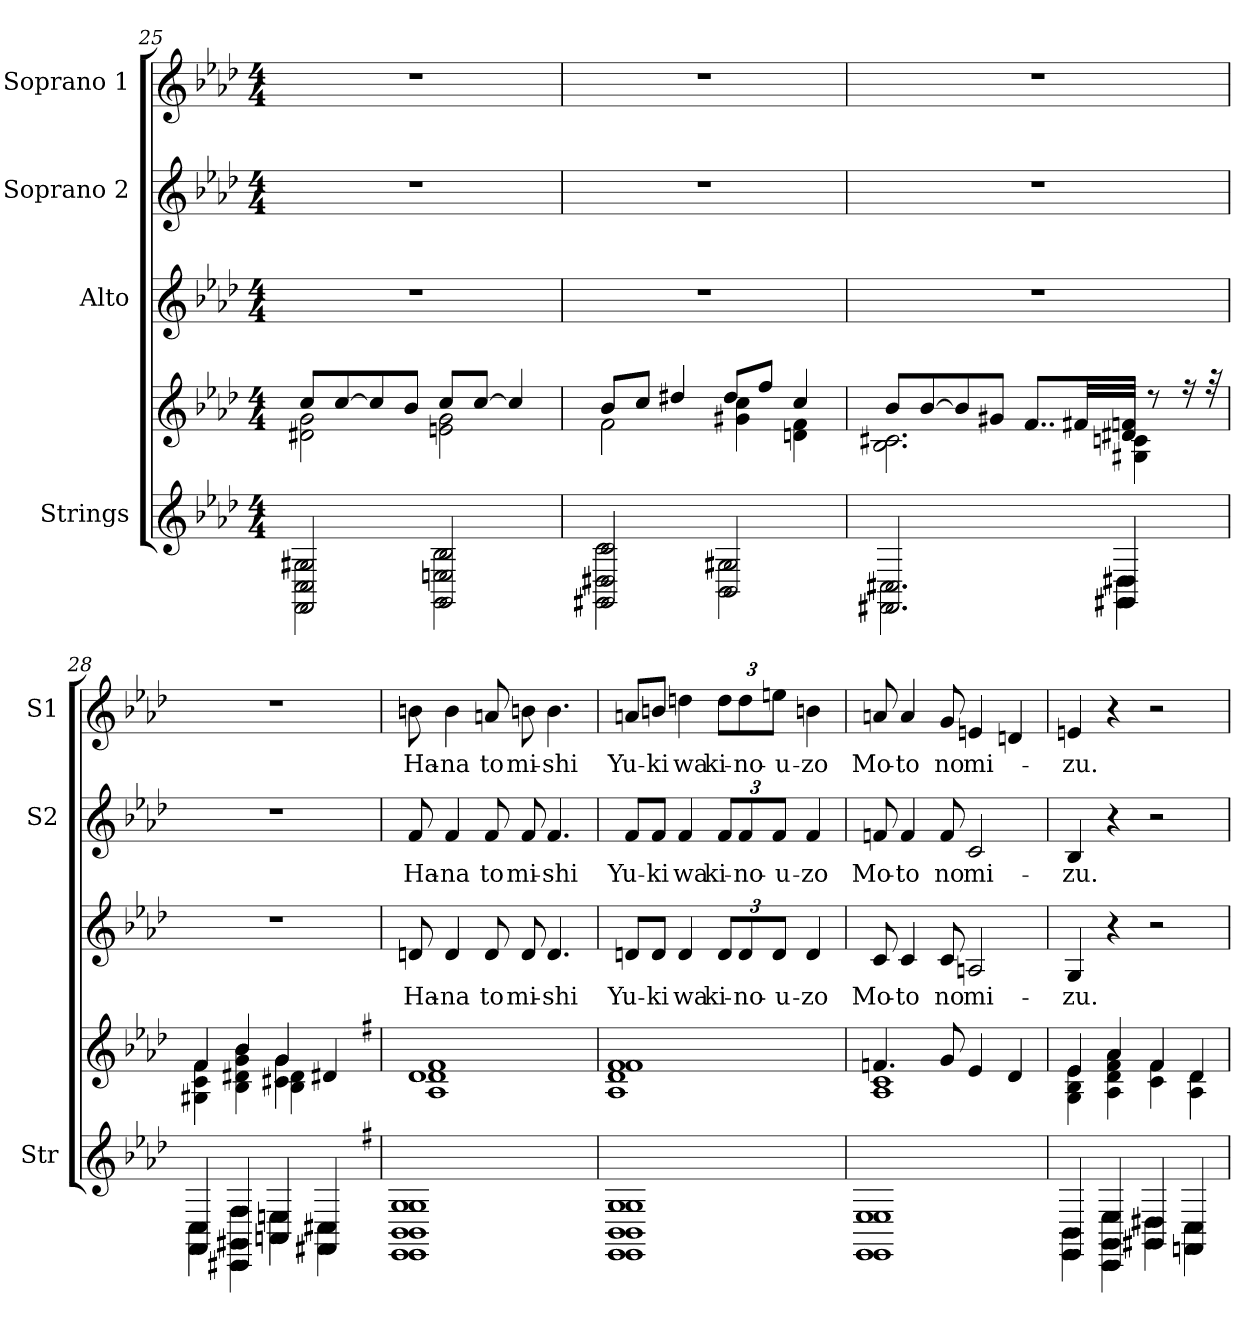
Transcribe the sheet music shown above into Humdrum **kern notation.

**kern	**kern	**kern	**text	**kern	**text	**kern	**text
*part4	*part4	*part3	*part3	*part2	*part2	*part1	*part1
*staff5	*staff4	*staff3	*staff3	*staff2	*staff2	*staff1	*staff1
*I"Strings	*	*I"Alto	*	*I"Soprano 2	*	*I"Soprano 1	*
*I'Str	*	*	*	*I'S2	*	*I'S1	*
!!LO:LB:g=z
*clefG2	*clefG2	*clefG2	*	*clefG2	*	*clefG2	*
*k[b-e-a-d-]	*k[b-e-a-d-]	*k[b-e-a-d-]	*	*k[b-e-a-d-]	*	*k[b-e-a-d-]	*
*A-:	*A-:	*A-:	*	*A-:	*	*A-:	*
*M4/4	*M4/4	*M4/4	*	*M4/4	*	*M4/4	*
=25	=25	=25	=25	=25	=25	=25	=25
*^	*^	*	*	*	*	*	*
2FF/ 2C/ 2G#X/	2FF\ 2C\ 2G#X\	8cc/L	2d#X\ 2g\	1r	.	1r	.	1r	.
.	.	[8cc/	.	.	.	.	.	.	.
.	.	8cc/]	.	.	.	.	.	.	.
.	.	8b-/J	.	.	.	.	.	.	.
2GG/ 2En/ 2B-/	2GG\ 2En\ 2B-\	8cc/L	2en\ 2g\	.	.	.	.	.	.
.	.	[8cc/J	.	.	.	.	.	.	.
.	.	4cc/]	.	.	.	.	.	.	.
=26	=26	=26	=26	=26	=26	=26	=26	=26	=26
2GG#X/ 2D#X/ 2c/	2GG#X\ 2D#X\ 2c\	8b-/L	2f\	1r	.	1r	.	1r	.
.	.	8cc/J	.	.	.	.	.	.	.
.	.	4dd#X/	.	.	.	.	.	.	.
2BB-/ 2G#X/	2BB-\ 2G#X\	8dd#/L	4g#X\ 4cc\	.	.	.	.	.	.
.	.	8ff/J	.	.	.	.	.	.	.
.	.	4cc/	4dn\ 4f\	.	.	.	.	.	.
=27	=27	=27	=27	=27	=27	=27	=27	=27	=27
2.FF#X/ 2.C#X/	2.FF#X\ 2.C#X\	8b-/L	2.B-\ 2.c#X\	1r	.	1r	.	1r	.
.	.	[8b-/	.	.	.	.	.	.	.
.	.	8b-/]	.	.	.	.	.	.	.
.	.	8g#X/J	.	.	.	.	.	.	.
.	.	8..f/L	.	.	.	.	.	.	.
.	.	32f#X/LL	.	.	.	.	.	.	.
4GG#X/ 4D#X/	4GG#X\ 4D#X\	32d#X/ 32fn/JJJ	4G#X\ 4cn\	.	.	.	.	.	.
.	.	8r	.	.	.	.	.	.	.
.	.	16r	.	.	.	.	.	.	.
.	.	32r	.	.	.	.	.	.	.
=28	=28	=28	=28	=28	=28	=28	=28	=28	=28
4FF/ 4C/	4FF\ 4C\	4f/	4G#X\ 4c\ 4f\	1r	.	1r	.	1r	.
4CC#X/ 4GG#X/ 4F/	4CC#X\ 4GG#X\ 4F\	4b-/	4B-\ 4d#X\ 4g\ 4b-\	.	.	.	.	.	.
4AAn/ 4En/	4AAn\ 4En\	4g/	4c#X\ 4g\	.	.	.	.	.	.
4FF#X/ 4C#X/	4FF#X\ 4C#X\	4d#X/	4B-\ 4d#\	.	.	.	.	.	.
*k[f#]	*	*k[f#]	*	*k[f#]	*	*k[f#]	*	*k[f#]	*
*G:	*	*G:	*	*G:	*	*G:	*	*G:	*
!!LO:LB:g=z
=29	=29	=29	=29	=29	=29	=29	=29	=29	=29
!	!	!	!	!	!LO:LY:b	!	!LO:LY:b	!	!LO:LY:b
1EE/ 1BB/ 1G/	1EE\ 1BB\ 1G\	1d/	1A\ 1d\ 1f#\	8dn	Ha-	8f#	Ha-	8bn	Ha-
!	!	!	!	!	!LO:LY:b	!	!LO:LY:b	!	!LO:LY:b
.	.	.	.	4d	-na	4f#	-na	4b	-na
!	!	!	!	!	!LO:LY:b	!	!LO:LY:b	!	!LO:LY:b
.	.	.	.	8d	to	8f#	to	8an	to
!	!	!	!	!	!LO:LY:b	!	!LO:LY:b	!	!LO:LY:b
.	.	.	.	8d	mi-	8f#	mi-	8bn	mi-
!	!	!	!	!	!LO:LY:b	!	!LO:LY:b	!	!LO:LY:b
.	.	.	.	4.d	-shi	4.f#	-shi	4.b	-shi
=30	=30	=30	=30	=30	=30	=30	=30	=30	=30
!	!	!	!	!	!LO:LY:b	!	!LO:LY:b	!	!LO:LY:b
1EE/ 1BB/ 1G/	1EE\ 1BB\ 1G\	1f#/	1A\ 1d\ 1f#\	8dnL	Yu-	8f#L	Yu-	8anL	Yu-
!	!	!	!	!	!LO:LY:b	!	!LO:LY:b	!	!LO:LY:b
.	.	.	.	8dJ	-ki	8f#J	-ki	8bnJ	-ki
!	!	!	!	!	!LO:LY:b	!	!LO:LY:b	!	!LO:LY:b
.	.	.	.	4d	wa	4f#	wa	4ddn	wa
!	!	!	!	!	!LO:LY:b	!	!LO:LY:b	!	!LO:LY:b
.	.	.	.	12dL	ki-	12f#L	ki-	12ddL	ki-
!	!	!	!	!	!LO:LY:b	!	!LO:LY:b	!	!LO:LY:b
.	.	.	.	12d	-no-	12f#	-no-	12dd	-no-
!	!	!	!	!	!LO:LY:b	!	!LO:LY:b	!	!LO:LY:b
.	.	.	.	12dJ	-u-	12f#J	-u-	12eenJ	-u-
!	!	!	!	!	!LO:LY:b	!	!LO:LY:b	!	!LO:LY:b
.	.	.	.	4d	-zo	4f#	-zo	4bn	-zo
=31	=31	=31	=31	=31	=31	=31	=31	=31	=31
!	!	!	!	!	!LO:LY:b	!	!LO:LY:b	!	!LO:LY:b
1EE/ 1E/	1EE\ 1E\	4.fn/	1A\ 1c\	8c	Mo-	8fn	Mo-	8an	Mo-
!	!	!	!	!	!LO:LY:b	!	!LO:LY:b	!	!LO:LY:b
.	.	.	.	4c	-to	4f	-to	4a	-to
!	!	!	!	!	!LO:LY:b	!	!LO:LY:b	!	!LO:LY:b
.	.	8g/	.	8c	no	8f	no	8g	no
!	!	!	!	!	!LO:LY:b	!	!LO:LY:b	!	!LO:LY:b
.	.	4e/	.	2An	mi-	2c	mi-	4en	mi-
.	.	4d/	.	.	.	.	.	4dn	.
=32	=32	=32	=32	=32	=32	=32	=32	=32	=32
!	!	!	!	!	!LO:LY:b	!	!LO:LY:b	!	!LO:LY:b
4EE/ 4BB/	4EE\ 4BB\	4e/	4G\ 4B\ 4e\	4G	-zu.	4B	-zu.	4en	-zu.
4CC/ 4GG/ 4E/	4CC\ 4GG\ 4E\	4a/	4A\ 4d\ 4f#\ 4a\	4r	.	4r	.	4r	.
4GG#X/ 4D#X/	4GG#X\ 4D#X\	4f#/	4c\ 4f#\	2r	.	2r	.	2r	.
4FFn/ 4C/	4FFn\ 4C\	4d/	4A\ 4d\	.	.	.	.	.	.
*v	*v	*	*	*	*	*	*	*	*
*	*v	*v	*	*	*	*	*	*
=	=	=	=	=	=	=	=
*-	*-	*-	*-	*-	*-	*-	*-
